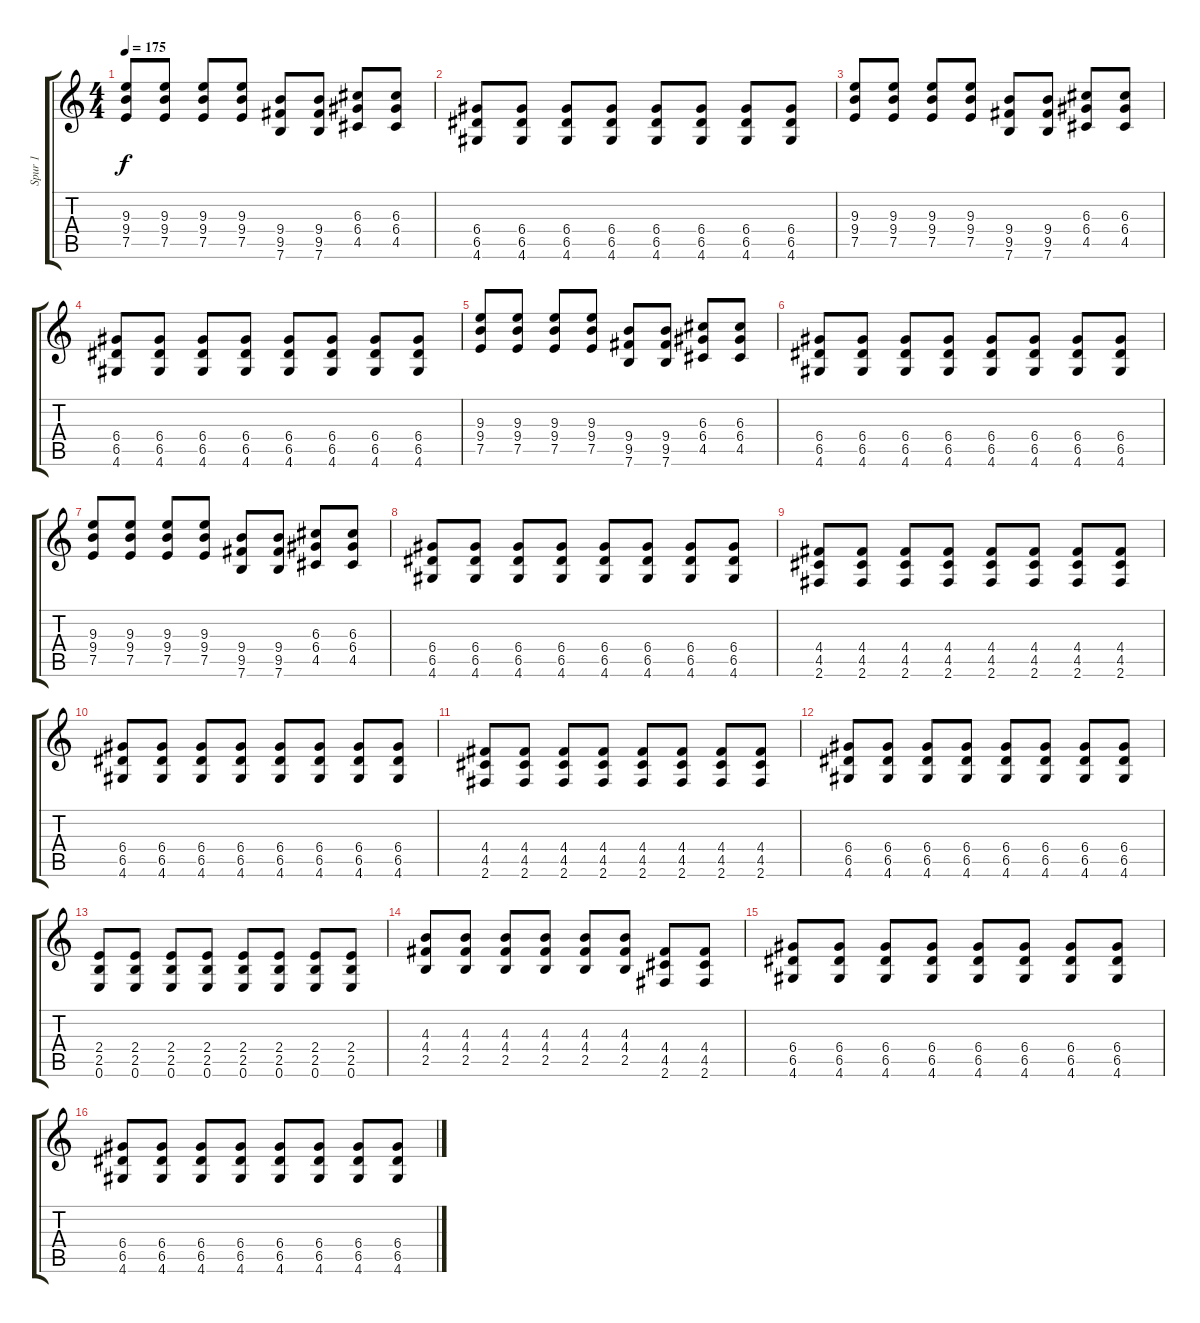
\track ("Spur 1" "Spur 1") {instrument distortionguitar}
\staff {score tabs}
\tuning (E4 B3 G3 D3 A2 E2) {hide}
\ts (4 4)
\tempo 175
\clef g2
\ks c
(9.3 9.4 7.5).8{dy f} (9.3 9.4 7.5).8 (9.3 9.4 7.5).8 (9.3 9.4 7.5).8 (9.4 9.5 7.6).8 (9.4 9.5 7.6).8 (6.3 6.4 4.5).8 (6.3 6.4 4.5).8 |
(6.4 6.5 4.6).8 (6.4 6.5 4.6).8 (6.4 6.5 4.6).8 (6.4 6.5 4.6).8 (6.4 6.5 4.6).8 (6.4 6.5 4.6).8 (6.4 6.5 4.6).8 (6.4 6.5 4.6).8 |
(9.3 9.4 7.5).8 (9.3 9.4 7.5).8 (9.3 9.4 7.5).8 (9.3 9.4 7.5).8 (9.4 9.5 7.6).8 (9.4 9.5 7.6).8 (6.3 6.4 4.5).8 (6.3 6.4 4.5).8 |
(6.4 6.5 4.6).8 (6.4 6.5 4.6).8 (6.4 6.5 4.6).8 (6.4 6.5 4.6).8 (6.4 6.5 4.6).8 (6.4 6.5 4.6).8 (6.4 6.5 4.6).8 (6.4 6.5 4.6).8 |
(9.3 9.4 7.5).8 (9.3 9.4 7.5).8 (9.3 9.4 7.5).8 (9.3 9.4 7.5).8 (9.4 9.5 7.6).8 (9.4 9.5 7.6).8 (6.3 6.4 4.5).8 (6.3 6.4 4.5).8 |
(6.4 6.5 4.6).8 (6.4 6.5 4.6).8 (6.4 6.5 4.6).8 (6.4 6.5 4.6).8 (6.4 6.5 4.6).8 (6.4 6.5 4.6).8 (6.4 6.5 4.6).8 (6.4 6.5 4.6).8 |
(9.3 9.4 7.5).8 (9.3 9.4 7.5).8 (9.3 9.4 7.5).8 (9.3 9.4 7.5).8 (9.4 9.5 7.6).8 (9.4 9.5 7.6).8 (6.3 6.4 4.5).8 (6.3 6.4 4.5).8 |
(6.4 6.5 4.6).8 (6.4 6.5 4.6).8 (6.4 6.5 4.6).8 (6.4 6.5 4.6).8 (6.4 6.5 4.6).8 (6.4 6.5 4.6).8 (6.4 6.5 4.6).8 (6.4 6.5 4.6).8 |
(4.4 4.5 2.6).8 (4.4 4.5 2.6).8 (4.4 4.5 2.6).8 (4.4 4.5 2.6).8 (4.4 4.5 2.6).8 (4.4 4.5 2.6).8 (4.4 4.5 2.6).8 (4.4 4.5 2.6).8 |
(6.4 6.5 4.6).8 (6.4 6.5 4.6).8 (6.4 6.5 4.6).8 (6.4 6.5 4.6).8 (6.4 6.5 4.6).8 (6.4 6.5 4.6).8 (6.4 6.5 4.6).8 (6.4 6.5 4.6).8 |
(4.4 4.5 2.6).8 (4.4 4.5 2.6).8 (4.4 4.5 2.6).8 (4.4 4.5 2.6).8 (4.4 4.5 2.6).8 (4.4 4.5 2.6).8 (4.4 4.5 2.6).8 (4.4 4.5 2.6).8 |
(6.4 6.5 4.6).8 (6.4 6.5 4.6).8 (6.4 6.5 4.6).8 (6.4 6.5 4.6).8 (6.4 6.5 4.6).8 (6.4 6.5 4.6).8 (6.4 6.5 4.6).8 (6.4 6.5 4.6).8 |
(2.4 2.5 0.6).8 (2.4 2.5 0.6).8 (2.4 2.5 0.6).8 (2.4 2.5 0.6).8 (2.4 2.5 0.6).8 (2.4 2.5 0.6).8 (2.4 2.5 0.6).8 (2.4 2.5 0.6).8 |
(4.3 4.4 2.5).8 (4.3 4.4 2.5).8 (4.3 4.4 2.5).8 (4.3 4.4 2.5).8 (4.3 4.4 2.5).8 (4.3 4.4 2.5).8 (4.4 4.5 2.6).8 (4.4 4.5 2.6).8 |
(6.4 6.5 4.6).8 (6.4 6.5 4.6).8 (6.4 6.5 4.6).8 (6.4 6.5 4.6).8 (6.4 6.5 4.6).8 (6.4 6.5 4.6).8 (6.4 6.5 4.6).8 (6.4 6.5 4.6).8 |
(6.4 6.5 4.6).8 (6.4 6.5 4.6).8 (6.4 6.5 4.6).8 (6.4 6.5 4.6).8 (6.4 6.5 4.6).8 (6.4 6.5 4.6).8 (6.4 6.5 4.6).8 (6.4 6.5 4.6).8
